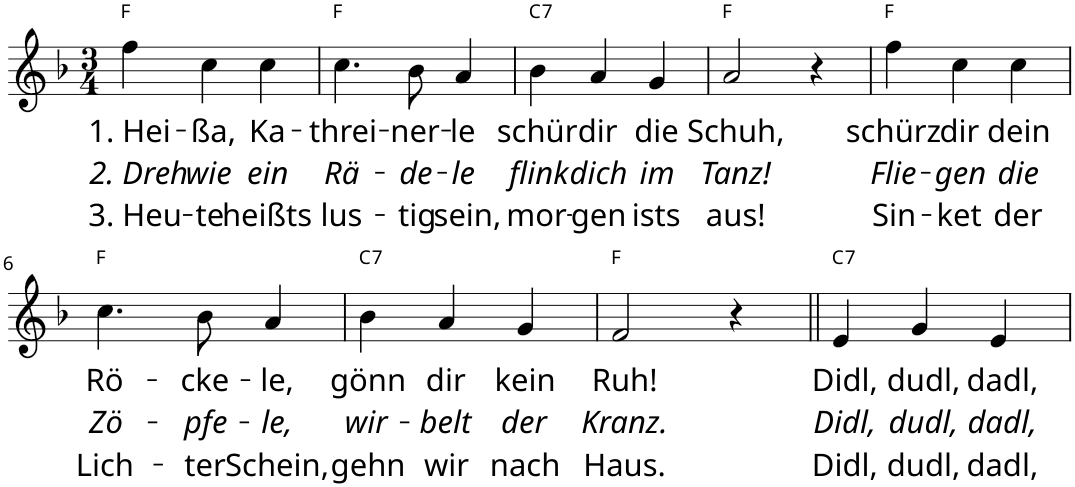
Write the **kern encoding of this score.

**kern	**text	**text	**text	**harte
*part1	*part1	*part1	*part1	*part1
*staff1	*staff1	*staff1	*staff1	*
*I"P1	*	*	*	*
*clefG2	*	*	*	*
*k[b-]	*	*	*	*
*F:	*	*	*	*
*M3/4	*	*	*	*
=1	=1	=1	=1	=1
!	!LO:LY:b	!LO:LY:b	!LO:LY:b	!
4ff\	1. Hei-	2. Dreh	3. Heu-	F:maj
!	!LO:LY:b	!LO:LY:b	!LO:LY:b	!
4cc\	-ßa,	wie	-te	.
!	!LO:LY:b	!LO:LY:b	!LO:LY:b	!
4cc\	Ka-	ein	heißts	.
=2	=2	=2	=2	=2
!	!LO:LY:b	!LO:LY:b	!LO:LY:b	!
4.cc\	-threi-	Rä-	lus-	F:maj
!	!LO:LY:b	!LO:LY:b	!LO:LY:b	!
8b-\	-ner-	-de-	-tig	.
!	!LO:LY:b	!LO:LY:b	!LO:LY:b	!
4a/	-le	-le	sein,	.
=3	=3	=3	=3	=3
!	!LO:LY:b	!LO:LY:b	!LO:LY:b	!LO:H:kt=7
4b-\	schür	flink	mor-	C:7
!	!LO:LY:b	!LO:LY:b	!LO:LY:b	!
4a/	dir	dich	-gen	.
!	!LO:LY:b	!LO:LY:b	!LO:LY:b	!
4g/	die	im	ists	.
=4	=4	=4	=4	=4
!	!LO:LY:b	!LO:LY:b	!LO:LY:b	!
2a/	Schuh,	Tanz!	aus!	F:maj
4r	.	.	.	.
=5	=5	=5	=5	=5
!	!LO:LY:b	!LO:LY:b	!LO:LY:b	!
4ff\	schürz	Flie-	Sin-	F:maj
!	!LO:LY:b	!LO:LY:b	!LO:LY:b	!
4cc\	dir	-gen	-ket	.
!	!LO:LY:b	!LO:LY:b	!LO:LY:b	!
4cc\	dein	die	der	.
!!LO:LB:g=z
=6	=6	=6	=6	=6
!	!LO:LY:b	!LO:LY:b	!LO:LY:b	!
4.cc\	Rö-	Zö-	Lich-	F:maj
!	!LO:LY:b	!LO:LY:b	!LO:LY:b	!
8b-\	-cke-	-pfe-	-ter	.
!	!LO:LY:b	!LO:LY:b	!LO:LY:b	!
4a/	-le,	-le,	Schein,	.
=7	=7	=7	=7	=7
!	!LO:LY:b	!LO:LY:b	!LO:LY:b	!LO:H:kt=7
4b-\	gönn	wir-	gehn	C:7
!	!LO:LY:b	!LO:LY:b	!LO:LY:b	!
4a/	dir	-belt	wir	.
!	!LO:LY:b	!LO:LY:b	!LO:LY:b	!
4g/	kein	der	nach	.
=8	=8	=8	=8	=8
!	!LO:LY:b	!LO:LY:b	!LO:LY:b	!
2f/	Ruh!	Kranz.	Haus.	F:maj
4r	.	.	.	.
=9||	=9||	=9||	=9||	=9||
!	!LO:LY:b	!LO:LY:b	!LO:LY:b	!LO:H:kt=7
4e/	Didl,	Didl,	Didl,	C:7
!	!LO:LY:b	!LO:LY:b	!LO:LY:b	!
4g/	dudl,	dudl,	dudl,	.
!	!LO:LY:b	!LO:LY:b	!LO:LY:b	!
4e/	dadl,	dadl,	dadl,	.
=	=	=	=	=
*-	*-	*-	*-	*-
